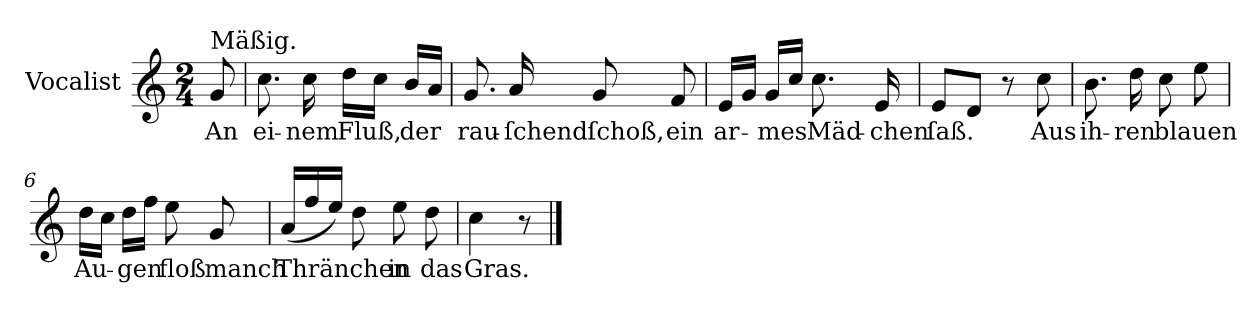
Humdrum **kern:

**kern	**text
*part1	*part1
*staff1	*staff1
*I"Vocalist	*
*clefG2	*
*k[]	*
*C:	*
*M2/4	*
=	=
!LO:TX:a:t=Mäßig.	!
8g	An
=1	=1
8.cc	ei-
16cc	-nem
16ddLL	Fluß,
16ccJJ	.
16bLL	der
16aJJ	.
=2	=2
8.g	rau-
16a	-ſchend
8g	ſchoß,
8f	ein
=3	=3
16eLL	ar-
16gJJ	.
16gLL	-mes
16ccJJ	.
8.cc	Mäd-
16e	-chen
=4	=4
8eL	ſaß.
8dJ	.
8r	.
8cc	Aus
=5	=5
8.b	ih-
16dd	-ren
8cc	blauen
8ee	.
=6	=6
16ddLL	Au-
16ccJJ	.
16ddLL	-gen
16ffJJ	.
8ee	floß
8g	manch
=7	=7
*Xtuplet	*
(24a/LL	Thränchen
24ff	.
24eeJJ)	.
8dd	.
8ee	in
8dd	das
=8	=8
4cc	Gras.
8r	.
==	==
*-	*-
